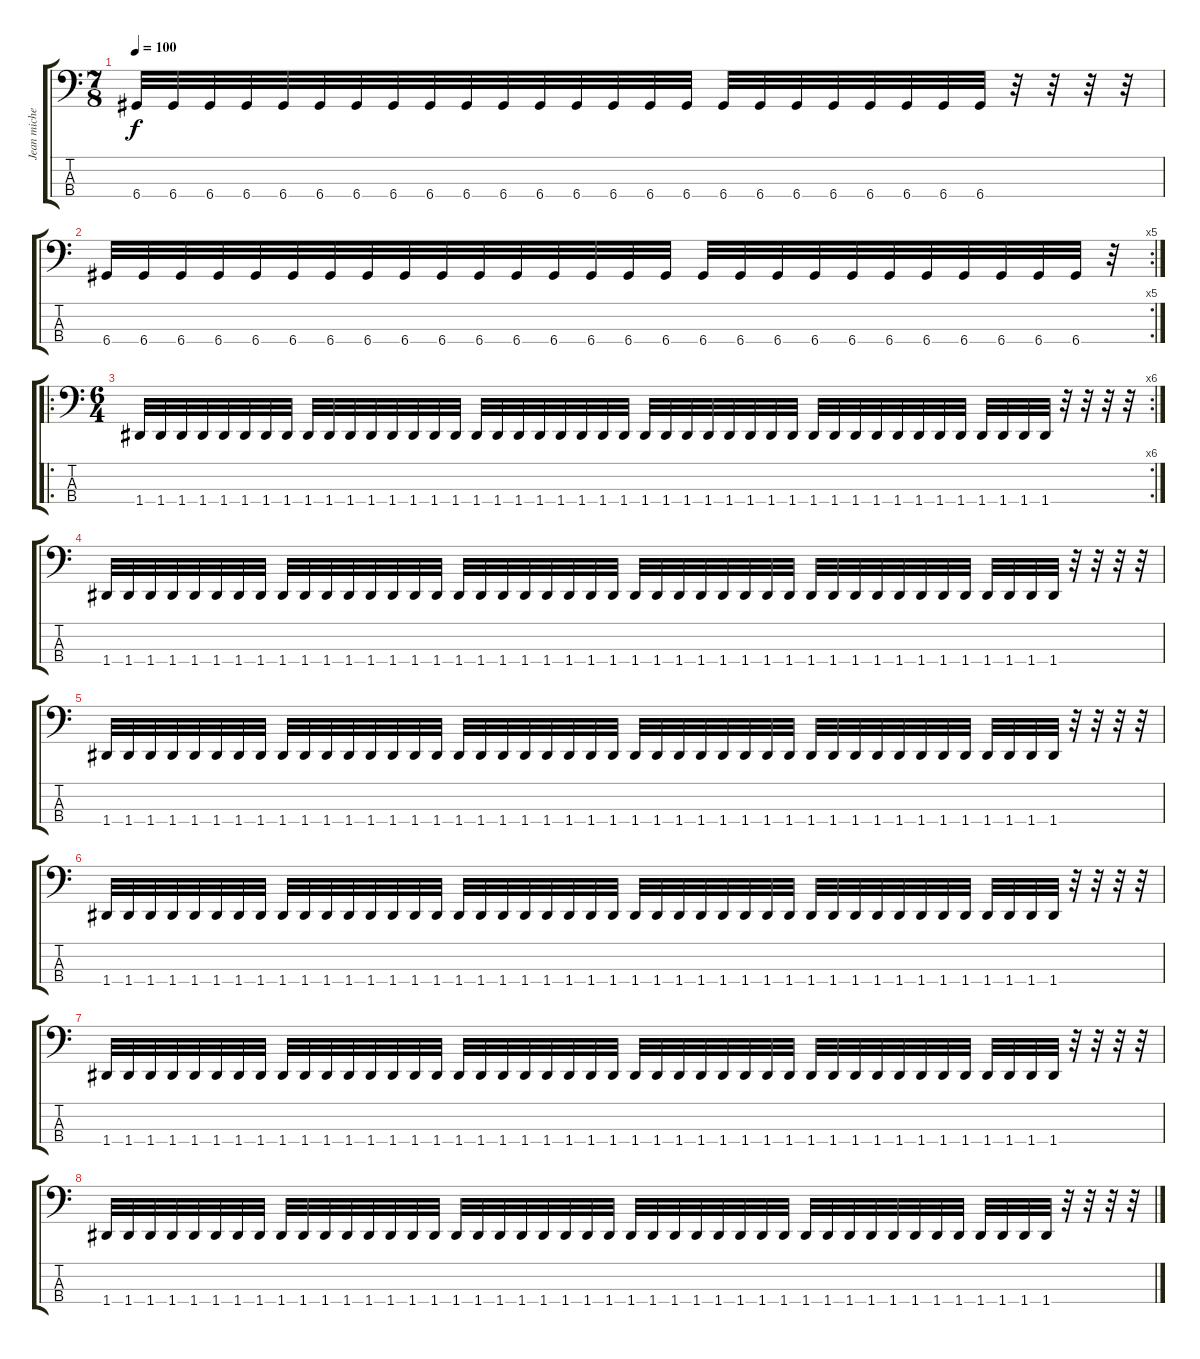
\track ("Jean michel" "Jean miche") {instrument electricbasspick}
\staff {score tabs}
\tuning (F2 C2 G1 D1) {hide}
\ts (7 8)
\tempo 100
\clef f4
\ks c
6.4.32{dy f} 6.4.32 6.4.32 6.4.32 6.4.32 6.4.32 6.4.32 6.4.32 6.4.32 6.4.32 6.4.32 6.4.32 6.4.32 6.4.32 6.4.32 6.4.32 6.4.32 6.4.32 6.4.32 6.4.32 6.4.32 6.4.32 6.4.32 6.4.32 r.32 r.32 r.32 r.32 |
\rc 5
6.4.32 6.4.32 6.4.32 6.4.32 6.4.32 6.4.32 6.4.32 6.4.32 6.4.32 6.4.32 6.4.32 6.4.32 6.4.32 6.4.32 6.4.32 6.4.32 6.4.32 6.4.32 6.4.32 6.4.32 6.4.32 6.4.32 6.4.32 6.4.32 6.4.32 6.4.32 6.4.32 r.32 |
\ro
\rc 6
\ts (6 4)
1.4.32 1.4.32 1.4.32 1.4.32 1.4.32 1.4.32 1.4.32 1.4.32 1.4.32 1.4.32 1.4.32 1.4.32 1.4.32 1.4.32 1.4.32 1.4.32 1.4.32 1.4.32 1.4.32 1.4.32 1.4.32 1.4.32 1.4.32 1.4.32 1.4.32 1.4.32 1.4.32 1.4.32 1.4.32 1.4.32 1.4.32 1.4.32 1.4.32 1.4.32 1.4.32 1.4.32 1.4.32 1.4.32 1.4.32 1.4.32 1.4.32 1.4.32 1.4.32 1.4.32 r.32 r.32 r.32 r.32 |
1.4.32 1.4.32 1.4.32 1.4.32 1.4.32 1.4.32 1.4.32 1.4.32 1.4.32 1.4.32 1.4.32 1.4.32 1.4.32 1.4.32 1.4.32 1.4.32 1.4.32 1.4.32 1.4.32 1.4.32 1.4.32 1.4.32 1.4.32 1.4.32 1.4.32 1.4.32 1.4.32 1.4.32 1.4.32 1.4.32 1.4.32 1.4.32 1.4.32 1.4.32 1.4.32 1.4.32 1.4.32 1.4.32 1.4.32 1.4.32 1.4.32 1.4.32 1.4.32 1.4.32 r.32 r.32 r.32 r.32 |
1.4.32 1.4.32 1.4.32 1.4.32 1.4.32 1.4.32 1.4.32 1.4.32 1.4.32 1.4.32 1.4.32 1.4.32 1.4.32 1.4.32 1.4.32 1.4.32 1.4.32 1.4.32 1.4.32 1.4.32 1.4.32 1.4.32 1.4.32 1.4.32 1.4.32 1.4.32 1.4.32 1.4.32 1.4.32 1.4.32 1.4.32 1.4.32 1.4.32 1.4.32 1.4.32 1.4.32 1.4.32 1.4.32 1.4.32 1.4.32 1.4.32 1.4.32 1.4.32 1.4.32 r.32 r.32 r.32 r.32 |
1.4.32 1.4.32 1.4.32 1.4.32 1.4.32 1.4.32 1.4.32 1.4.32 1.4.32 1.4.32 1.4.32 1.4.32 1.4.32 1.4.32 1.4.32 1.4.32 1.4.32 1.4.32 1.4.32 1.4.32 1.4.32 1.4.32 1.4.32 1.4.32 1.4.32 1.4.32 1.4.32 1.4.32 1.4.32 1.4.32 1.4.32 1.4.32 1.4.32 1.4.32 1.4.32 1.4.32 1.4.32 1.4.32 1.4.32 1.4.32 1.4.32 1.4.32 1.4.32 1.4.32 r.32 r.32 r.32 r.32 |
1.4.32 1.4.32 1.4.32 1.4.32 1.4.32 1.4.32 1.4.32 1.4.32 1.4.32 1.4.32 1.4.32 1.4.32 1.4.32 1.4.32 1.4.32 1.4.32 1.4.32 1.4.32 1.4.32 1.4.32 1.4.32 1.4.32 1.4.32 1.4.32 1.4.32 1.4.32 1.4.32 1.4.32 1.4.32 1.4.32 1.4.32 1.4.32 1.4.32 1.4.32 1.4.32 1.4.32 1.4.32 1.4.32 1.4.32 1.4.32 1.4.32 1.4.32 1.4.32 1.4.32 r.32 r.32 r.32 r.32 |
1.4.32 1.4.32 1.4.32 1.4.32 1.4.32 1.4.32 1.4.32 1.4.32 1.4.32 1.4.32 1.4.32 1.4.32 1.4.32 1.4.32 1.4.32 1.4.32 1.4.32 1.4.32 1.4.32 1.4.32 1.4.32 1.4.32 1.4.32 1.4.32 1.4.32 1.4.32 1.4.32 1.4.32 1.4.32 1.4.32 1.4.32 1.4.32 1.4.32 1.4.32 1.4.32 1.4.32 1.4.32 1.4.32 1.4.32 1.4.32 1.4.32 1.4.32 1.4.32 1.4.32 r.32 r.32 r.32 r.32
